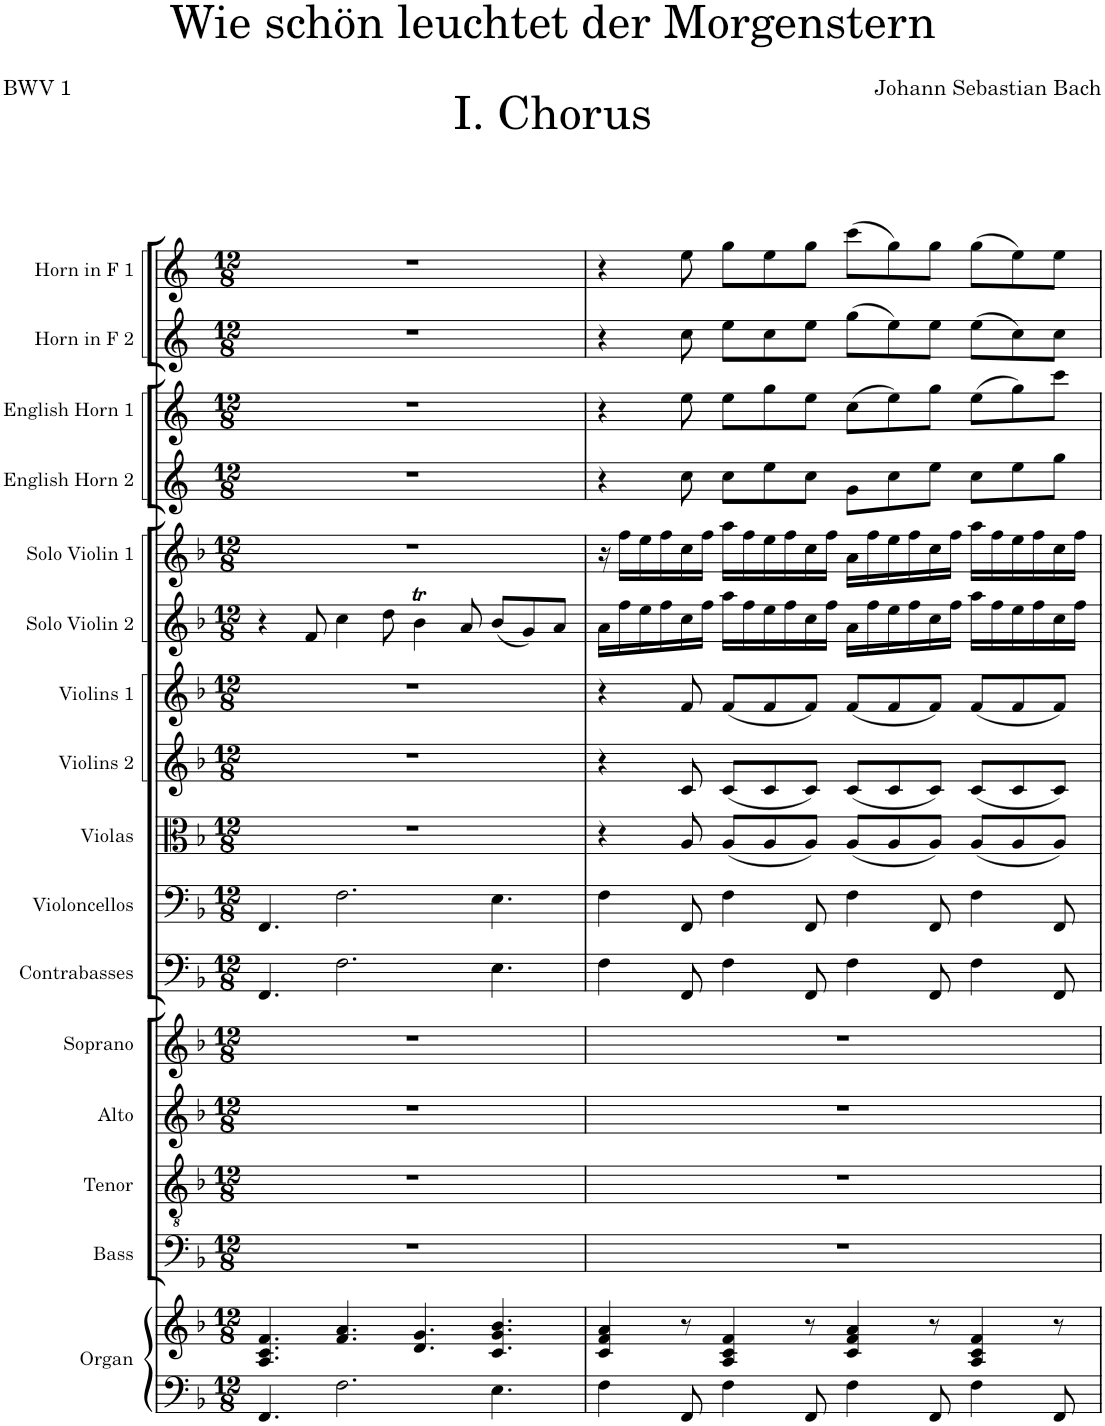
**kern	**kern	**kern	**kern	**kern	**kern	**kern	**kern	**kern	**kern	**kern	**kern	**kern	**kern	**kern	**kern	**kern
*part16	*part16	*part15	*part14	*part13	*part12	*part11	*part10	*part9	*part8	*part7	*part6	*part5	*part4	*part3	*part2	*part1
*staff17	*staff16	*staff15	*staff14	*staff13	*staff12	*staff11	*staff10	*staff9	*staff8	*staff7	*staff6	*staff5	*staff4	*staff3	*staff2	*staff1
*I"Organ	*	*I"Bass	*I"Tenor	*I"Alto	*I"Soprano	*I"Contrabasses	*I"Violoncellos	*I"Violas	*I"Violins 2	*I"Violins 1	*I"Solo Violin 2	*I"Solo Violin 1	*I"English Horn 2	*I"English Horn 1	*I"Horn in F 2	*I"Horn in F 1
*I'Org.	*	*I'B.	*I'T.	*I'A.	*I'S.	*I'Cbs.	*I'Vcs.	*I'Vlas.	*I'Vlns. 2	*I'Vlns. 1	*I'Vln. 2	*I'Vln. 1	*I'E. Hn. 2	*I'E. Hn. 1	*I'Hn. in F 2	*I'Hn. in F 1
*clefF4	*clefG2	*clefF4	*clefGv2	*clefG2	*clefG2	*clefF4	*clefF4	*clefC3	*clefG2	*clefG2	*clefG2	*clefG2	*clefG2	*clefG2	*clefG2	*clefG2
*	*	*	*	*	*	*Trd7c12	*	*	*	*	*	*	*Trd4c7	*Trd4c7	*Trd4c7	*Trd4c7
*k[b-]	*k[b-]	*k[b-]	*k[b-]	*k[b-]	*k[b-]	*k[b-]	*k[b-]	*k[b-]	*k[b-]	*k[b-]	*k[b-]	*k[b-]	*k[]	*k[]	*k[]	*k[]
*M12/8	*M12/8	*M12/8	*M12/8	*M12/8	*M12/8	*M12/8	*M12/8	*M12/8	*M12/8	*M12/8	*M12/8	*M12/8	*M12/8	*M12/8	*M12/8	*M12/8
=1	=1	=1	=1	=1	=1	=1	=1	=1	=1	=1	=1	=1	=1	=1	=1	=1
4.FF/	4.A/ 4.c/ 4.f/	1.r	1.r	1.r	1.r	4.FF/	4.FF/	1.r	1.r	1.r	4r	1.r	1.r	1.r	1.r	1.r
.	.	.	.	.	.	.	.	.	.	.	8f/	.	.	.	.	.
2.F\	4.f/ 4.a/	.	.	.	.	2.F\	2.F\	.	.	.	4cc\	.	.	.	.	.
.	.	.	.	.	.	.	.	.	.	.	8dd\	.	.	.	.	.
.	4.d/ 4.g/	.	.	.	.	.	.	.	.	.	4b-T\	.	.	.	.	.
.	.	.	.	.	.	.	.	.	.	.	8a/	.	.	.	.	.
4.E\	4.c/ 4.g/ 4.b-/	.	.	.	.	4.E\	4.E\	.	.	.	(8b-/L	.	.	.	.	.
.	.	.	.	.	.	.	.	.	.	.	8g/)	.	.	.	.	.
.	.	.	.	.	.	.	.	.	.	.	8a/J	.	.	.	.	.
=2	=2	=2	=2	=2	=2	=2	=2	=2	=2	=2	=2	=2	=2	=2	=2	=2
4F\	4c/ 4f/ 4a/	1.r	1.r	1.r	1.r	4F\	4F\	4r	4r	4r	16a\LL	16r	4r	4r	4r	4r
.	.	.	.	.	.	.	.	.	.	.	16ff\	16ff\LL	.	.	.	.
.	.	.	.	.	.	.	.	.	.	.	16ee\	16ee\	.	.	.	.
.	.	.	.	.	.	.	.	.	.	.	16ff\	16ff\	.	.	.	.
8FF/	8r	.	.	.	.	8FF/	8FF/	8A/	8c/	8f/	16cc\	16cc\	8cc\	8ee\	8cc\	8ee\
.	.	.	.	.	.	.	.	.	.	.	16ff\JJ	16ff\JJ	.	.	.	.
4F\	4A/ 4c/ 4f/	.	.	.	.	4F\	4F\	(8A/L	(8c/L	(8f/L	16aa\LL	16aa\LL	8cc\L	8ee\L	8ee\L	8gg\L
.	.	.	.	.	.	.	.	.	.	.	16ff\	16ff\	.	.	.	.
.	.	.	.	.	.	.	.	8A/	8c/	8f/	16ee\	16ee\	8ee\	8gg\	8cc\	8ee\
.	.	.	.	.	.	.	.	.	.	.	16ff\	16ff\	.	.	.	.
8FF/	8r	.	.	.	.	8FF/	8FF/	8A/J)	8c/J)	8f/J)	16cc\	16cc\	8cc\J	8ee\J	8ee\J	8gg\J
.	.	.	.	.	.	.	.	.	.	.	16ff\JJ	16ff\JJ	.	.	.	.
4F\	4c/ 4f/ 4a/	.	.	.	.	4F\	4F\	(8A/L	(8c/L	(8f/L	16a\LL	16a\LL	8g\L	(8cc\L	(8gg\L	(8ccc\L
.	.	.	.	.	.	.	.	.	.	.	16ff\	16ff\	.	.	.	.
.	.	.	.	.	.	.	.	8A/	8c/	8f/	16ee\	16ee\	8cc\	8ee\)	8ee\)	8gg\)
.	.	.	.	.	.	.	.	.	.	.	16ff\	16ff\	.	.	.	.
8FF/	8r	.	.	.	.	8FF/	8FF/	8A/J)	8c/J)	8f/J)	16cc\	16cc\	8ee\J	8gg\J	8ee\J	8gg\J
.	.	.	.	.	.	.	.	.	.	.	16ff\JJ	16ff\JJ	.	.	.	.
4F\	4A/ 4c/ 4f/	.	.	.	.	4F\	4F\	(8A/L	(8c/L	(8f/L	16aa\LL	16aa\LL	8cc\L	(8ee\L	(8ee\L	(8gg\L
.	.	.	.	.	.	.	.	.	.	.	16ff\	16ff\	.	.	.	.
.	.	.	.	.	.	.	.	8A/	8c/	8f/	16ee\	16ee\	8ee\	8gg\)	8cc\)	8ee\)
.	.	.	.	.	.	.	.	.	.	.	16ff\	16ff\	.	.	.	.
8FF/	8r	.	.	.	.	8FF/	8FF/	8A/J)	8c/J)	8f/J)	16cc\	16cc\	8gg\J	8ccc\J	8cc\J	8ee\J
.	.	.	.	.	.	.	.	.	.	.	16ff\JJ	16ff\JJ	.	.	.	.
=	=	=	=	=	=	=	=	=	=	=	=	=	=	=	=	=
*-	*-	*-	*-	*-	*-	*-	*-	*-	*-	*-	*-	*-	*-	*-	*-	*-
